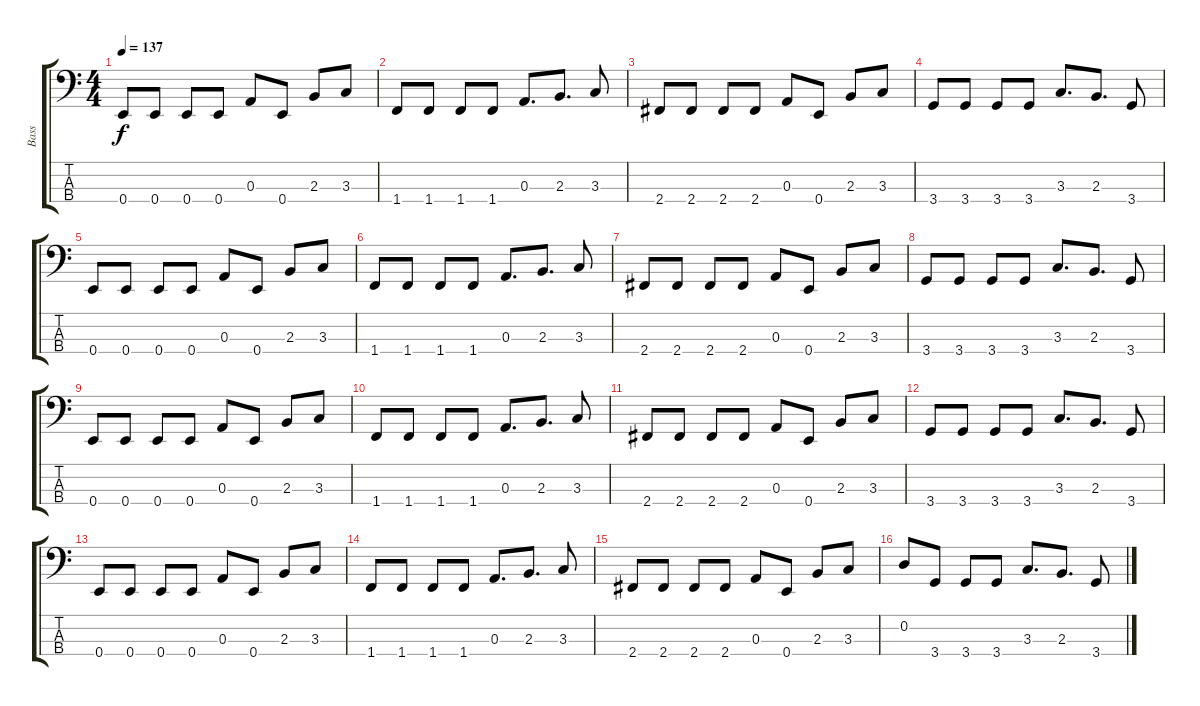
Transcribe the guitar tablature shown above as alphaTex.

\track ("Bass" "Bass") {instrument electricbasspick}
\staff {score tabs}
\tuning (G2 D2 A1 E1) {hide}
\ts (4 4)
\tempo 137
\clef f4
\ks c
0.4.8{dy f} 0.4.8 0.4.8 0.4.8 0.3.8 0.4.8 2.3.8 3.3.8 |
1.4.8 1.4.8 1.4.8 1.4.8 0.3.8{d} 2.3.8{d} 3.3.8 |
2.4.8 2.4.8 2.4.8 2.4.8 0.3.8 0.4.8 2.3.8 3.3.8 |
3.4.8 3.4.8 3.4.8 3.4.8 3.3.8{d} 2.3.8{d} 3.4.8 |
0.4.8 0.4.8 0.4.8 0.4.8 0.3.8 0.4.8 2.3.8 3.3.8 |
1.4.8 1.4.8 1.4.8 1.4.8 0.3.8{d} 2.3.8{d} 3.3.8 |
2.4.8 2.4.8 2.4.8 2.4.8 0.3.8 0.4.8 2.3.8 3.3.8 |
3.4.8 3.4.8 3.4.8 3.4.8 3.3.8{d} 2.3.8{d} 3.4.8 |
0.4.8 0.4.8 0.4.8 0.4.8 0.3.8 0.4.8 2.3.8 3.3.8 |
1.4.8 1.4.8 1.4.8 1.4.8 0.3.8{d} 2.3.8{d} 3.3.8 |
2.4.8 2.4.8 2.4.8 2.4.8 0.3.8 0.4.8 2.3.8 3.3.8 |
3.4.8 3.4.8 3.4.8 3.4.8 3.3.8{d} 2.3.8{d} 3.4.8 |
0.4.8 0.4.8 0.4.8 0.4.8 0.3.8 0.4.8 2.3.8 3.3.8 |
1.4.8 1.4.8 1.4.8 1.4.8 0.3.8{d} 2.3.8{d} 3.3.8 |
2.4.8 2.4.8 2.4.8 2.4.8 0.3.8 0.4.8 2.3.8 3.3.8 |
0.2.8 3.4.8 3.4.8 3.4.8 3.3.8{d} 2.3.8{d} 3.4.8
